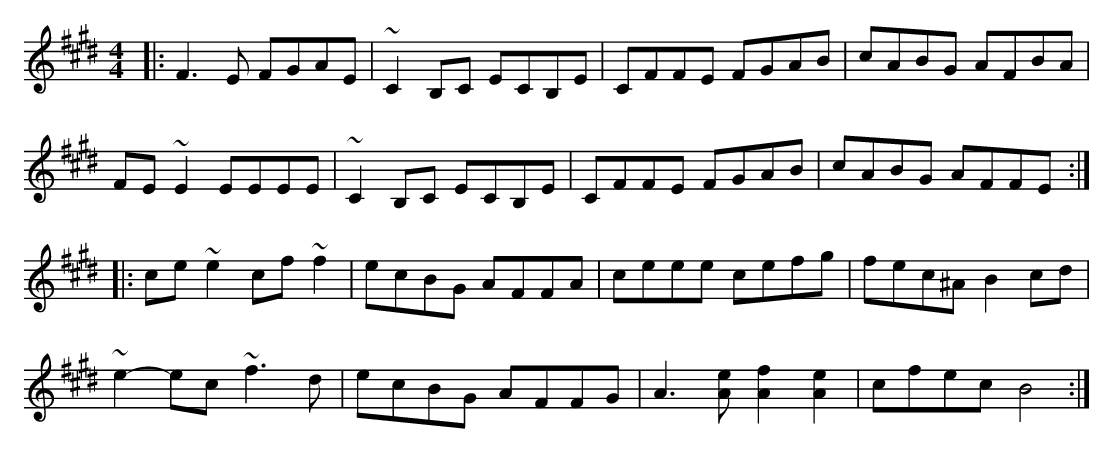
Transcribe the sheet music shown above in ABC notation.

X:1
M:4/4
K:E
|:F3E FGAE|~C2B,C ECB,E|CFFE FGAB| cABG AFBA|
FE~E2 EEEE|~C2B,C ECB,E|CFFE FGAB| cABG AFFE:|
|:ce ~e2 cf ~f2| ecBG AFFA| ceee cefg|fec^A B2 cd|
~e2-ec~f3d|ecBG AFFG| A3 [Ae] [Af]2 [Ae]2 | cfecB4:|
